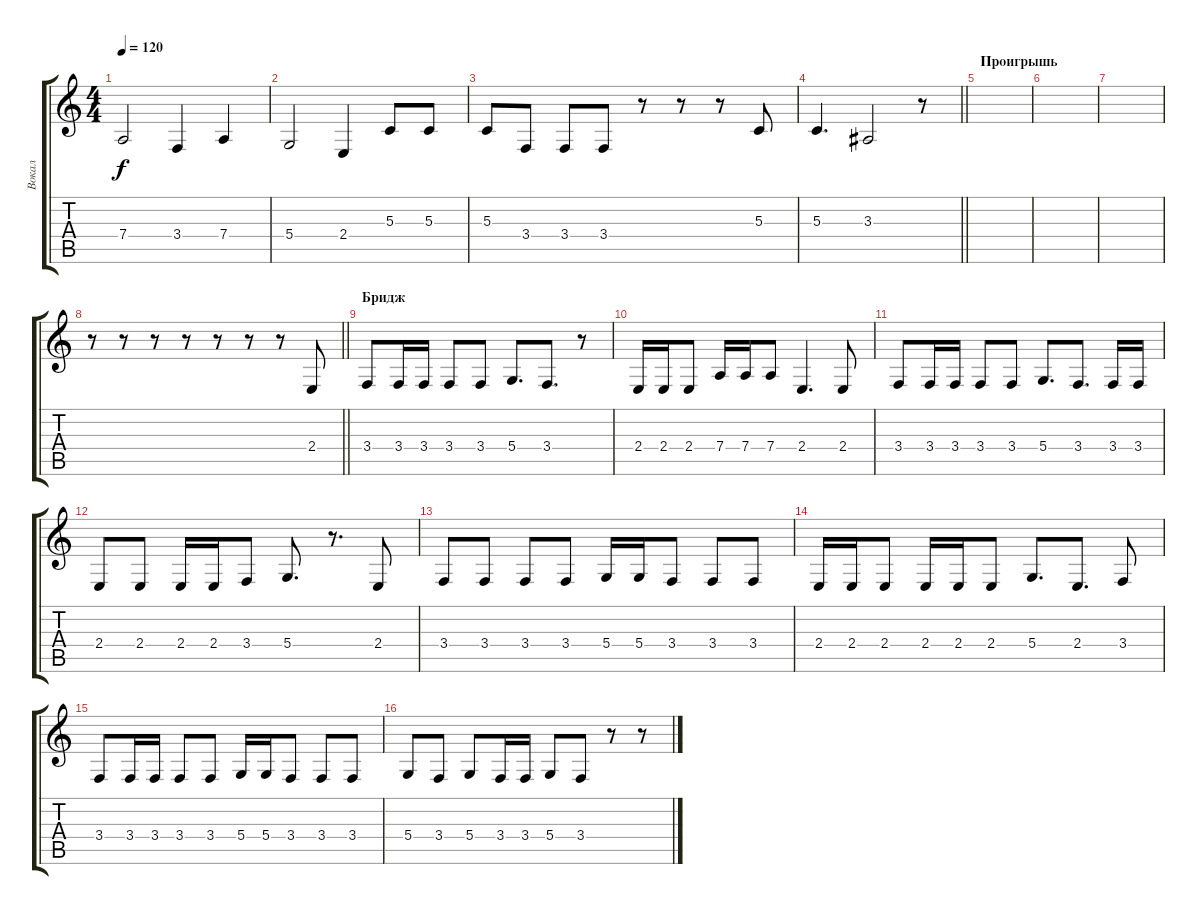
\track ("Вокал" "Вокал") {instrument lead2sawtooth}
\staff {score tabs}
\tuning (E4 B3 G3 D3 A2 E2) {hide}
\ts (4 4)
\tempo 120
\clef g2
\ks c
7.4.2{dy f} 3.4.4 7.4.4 |
5.4.2 2.4.4 5.3.8 5.3.8 |
5.3.8 3.4.8 3.4.8 3.4.8 r.8 r.8 r.8 5.3.8 |
\barLineRight lightlight
5.3.4{d} 3.3.2 r.8 |
\section ("" "Проигрышь")
|
|
|
\barLineRight lightlight
r.8 r.8 r.8 r.8 r.8 r.8 r.8 2.4.8 |
\section ("" "Бридж")
3.4.8 3.4.16 3.4.16 3.4.8 3.4.8 5.4.8{d} 3.4.8{d} r.8 |
2.4.16 2.4.16 2.4.8 7.4.16 7.4.16 7.4.8 2.4.4{d} 2.4.8 |
3.4.8 3.4.16 3.4.16 3.4.8 3.4.8 5.4.8{d} 3.4.8{d} 3.4.16 3.4.16 |
2.4.8 2.4.8 2.4.16 2.4.16 3.4.8 5.4.8{d} r.8{d} 2.4.8 |
3.4.8 3.4.8 3.4.8 3.4.8 5.4.16 5.4.16 3.4.8 3.4.8 3.4.8 |
2.4.16 2.4.16 2.4.8 2.4.16 2.4.16 2.4.8 5.4.8{d} 2.4.8{d} 3.4.8 |
3.4.8 3.4.16 3.4.16 3.4.8 3.4.8 5.4.16 5.4.16 3.4.8 3.4.8 3.4.8 |
5.4.8 3.4.8 5.4.8 3.4.16 3.4.16 5.4.8 3.4.8 r.8 r.8
